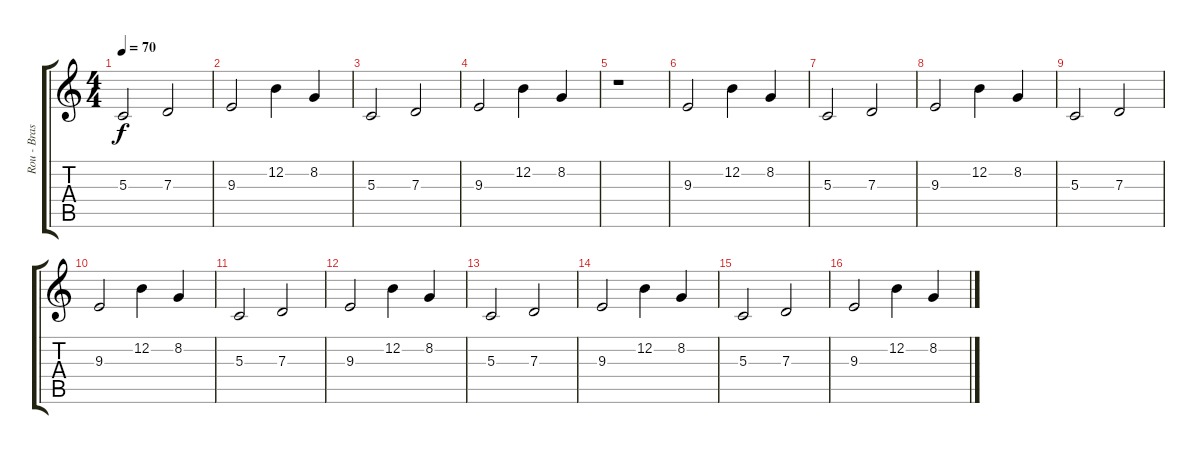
\track ("Rou - Brass" "Rou - Bras") {instrument brasssection}
\staff {score tabs}
\tuning (E4 B3 G3 D3 A2 E2) {hide}
\ts (4 4)
\tempo 70
\clef g2
\ks c
5.3.2{dy f volume 10} 7.3.2 |
9.3.2 12.2.4 8.2.4 |
5.3.2{volume 10} 7.3.2 |
9.3.2 12.2.4 8.2.4 |
r.1 |
9.3.2 12.2.4 8.2.4 |
5.3.2{volume 10} 7.3.2 |
9.3.2 12.2.4 8.2.4 |
5.3.2{volume 10} 7.3.2 |
9.3.2 12.2.4 8.2.4 |
5.3.2{volume 10} 7.3.2 |
9.3.2 12.2.4 8.2.4 |
5.3.2{volume 13} 7.3.2 |
9.3.2 12.2.4 8.2.4 |
5.3.2 7.3.2 |
9.3.2 12.2.4 8.2.4
